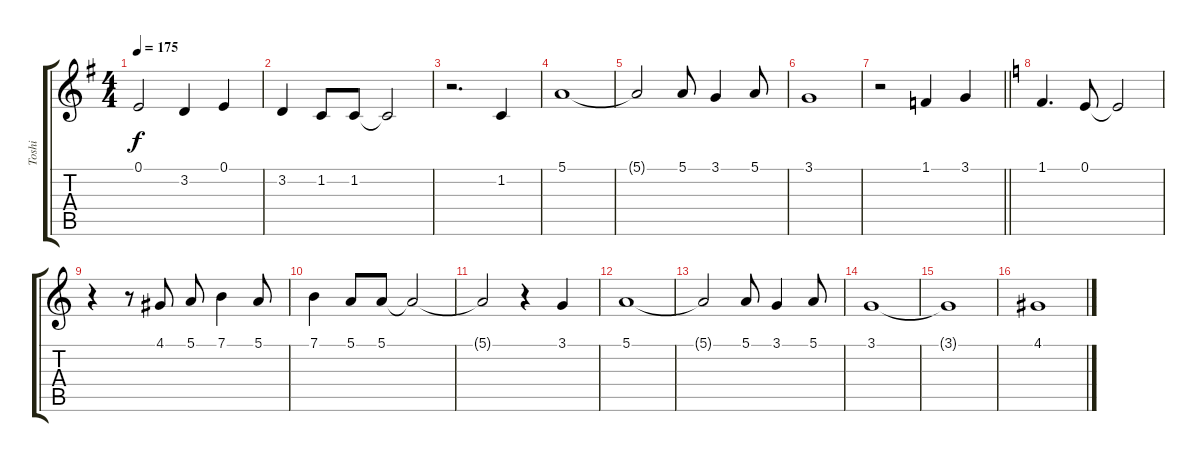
\track ("Toshi" "Toshi") {instrument trumpet}
\staff {score tabs}
\tuning (E4 B3 G3 D3 A2 E2) {hide}
\ts (4 4)
\tempo 175
\clef g2
\ks g
0.1{t}.2{dy f} 3.2.4 0.1.4 |
3.2.4 1.2.8 1.2.8 1.2{t}.2 |
r.2{d} 1.2.4 |
5.1.1 |
5.1{t}.2 5.1.8 3.1.4 5.1.8 |
3.1.1 |
\barLineRight lightlight
r.2 1.1.4 3.1.4 |
\ks c
1.1.4{d} 0.1.8 0.1{t}.2 |
r.4 r.8 4.1.8 5.1.8 7.1.4 5.1.8 |
7.1.4 5.1.8 5.1.8 5.1{t}.2 |
5.1{t}.2 r.4 3.1.4 |
5.1.1 |
5.1{t}.2 5.1.8 3.1.4 5.1.8 |
3.1.1 |
3.1{t}.1 |
4.1.1
